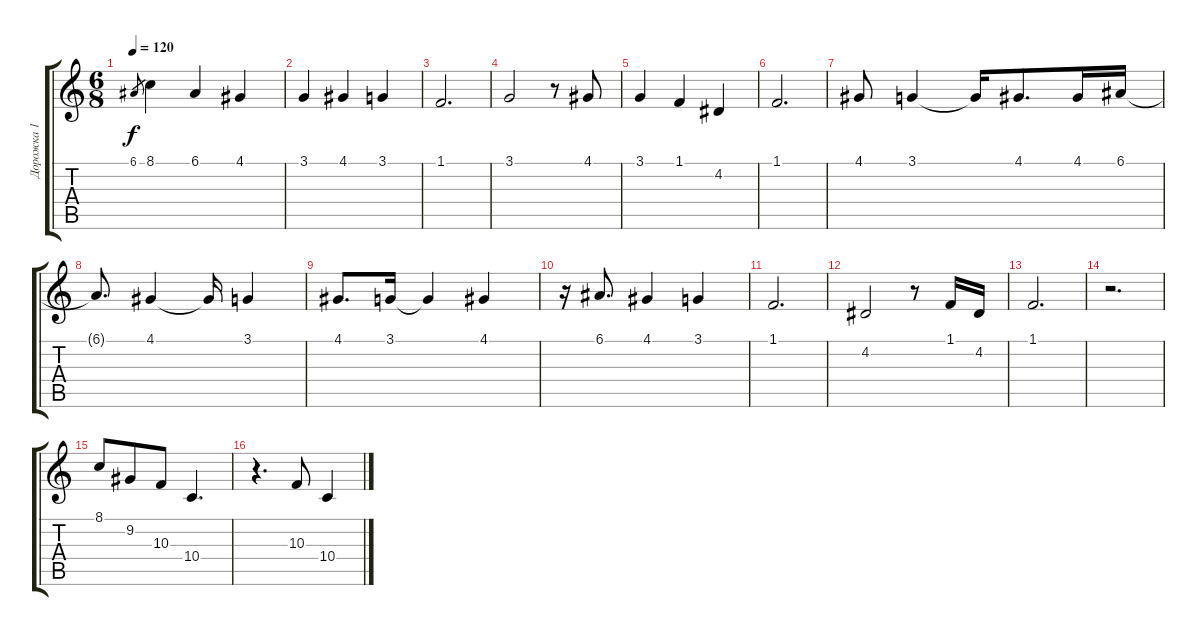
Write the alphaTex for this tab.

\track ("Дорожка 1" "Дорожка 1") {instrument orchestralharp}
\staff {score tabs}
\tuning (E4 B3 G3 D3 A2 E2) {hide}
\ts (6 8)
\tempo 120
\clef g2
\ks c
6.1.8{gr dy f} 8.1.4 6.1.4 4.1.4 |
3.1.4 4.1.4 3.1.4 |
1.1.2{d} |
3.1.2 r.8 4.1.8 |
3.1.4 1.1.4 4.2.4 |
1.1.2{d} |
4.1.8 3.1.4 3.1{t}.16 4.1.8{d} 4.1.16 6.1.16 |
6.1{t}.8{d} 4.1.4 4.1{t}.16 3.1.4 |
4.1.8{d} 3.1.16 3.1{t}.4 4.1.4 |
r.16 6.1.8{d} 4.1.4 3.1.4 |
1.1.2{d} |
4.2.2 r.8 1.1.16 4.2.16 |
1.1.2{d} |
r.2{d} |
8.1.8 9.2.8 10.3.8 10.4.4{d} |
r.4{d} 10.3.8 10.4.4
